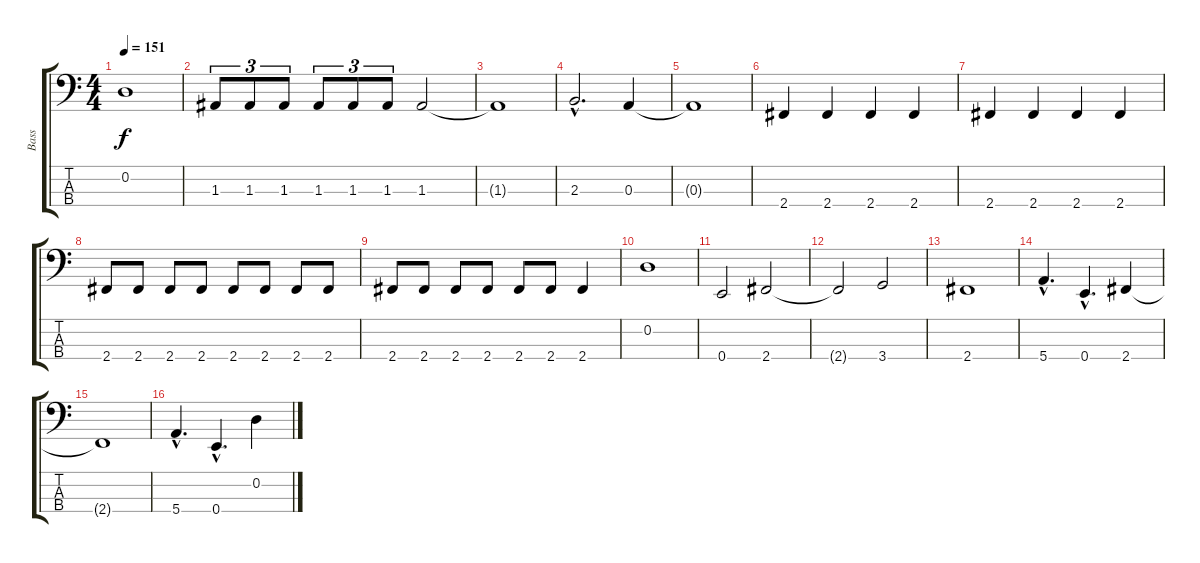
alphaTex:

\track ("Bass" "Bass") {instrument fretlessbass}
\staff {score tabs}
\tuning (G2 D2 A1 E1) {hide}
\ts (4 4)
\tempo 151
\clef f4
\ks c
0.2{t}.1{dy f} |
1.3.8{tu (3 2)} 1.3.8{tu (3 2)} 1.3.8{tu (3 2)} 1.3.8{tu (3 2)} 1.3.8{tu (3 2)} 1.3.8{tu (3 2)} 1.3.2 |
1.3{t}.1 |
2.3{hac}.2{d} 0.3.4 |
0.3{t}.1 |
2.4.4 2.4.4 2.4.4 2.4.4 |
2.4.4 2.4.4 2.4.4 2.4.4 |
2.4.8 2.4.8 2.4.8 2.4.8 2.4.8 2.4.8 2.4.8 2.4.8 |
2.4.8 2.4.8 2.4.8 2.4.8 2.4.8 2.4.8 2.4.4 |
0.2.1 |
0.4.2 2.4.2 |
2.4{t}.2 3.4.2 |
2.4.1 |
5.4{hac}.4{d} 0.4{hac}.4{d} 2.4.4 |
2.4{t}.1 |
5.4{hac}.4{d} 0.4{hac}.4{d} 0.2.4
